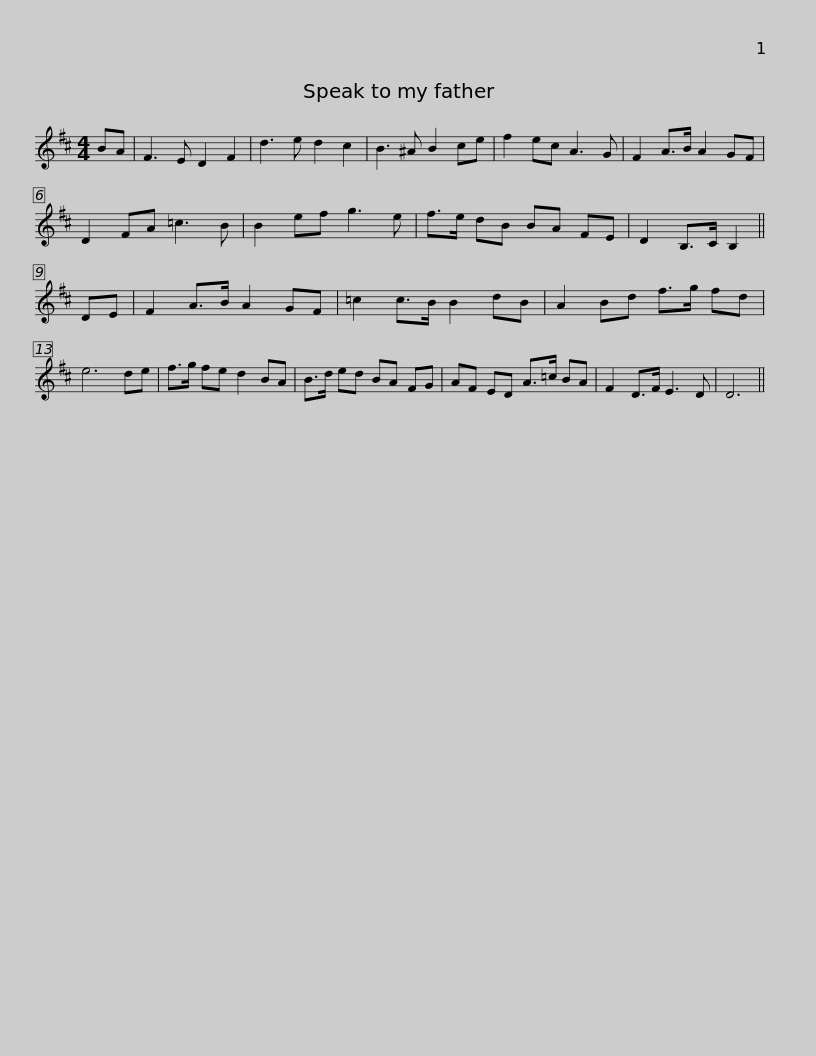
X:1
L:1/8
M:4/4
I:linebreak $
K:D
V:1 treble
V:1
 BA | F3 E D2 F2 | d3 e d2 c2 | B3 ^A B2 ce | f2 ec A3 G | %5
 F2 A>B A2 GF | D2 FA =c3 B | B2 ef g3 e |$ f>e dB BA FE | D2 B,>C B,2 || %10
 DE | F2 A>B A2 GF | =c2 c>B B2 dB | A2 Bd f>g fd | e6 de |$ %15
 f>g fe d2 BA | B>d ed BA FG | AF ED A>=c BA | F2 D>F E3 D | D6 || %20
